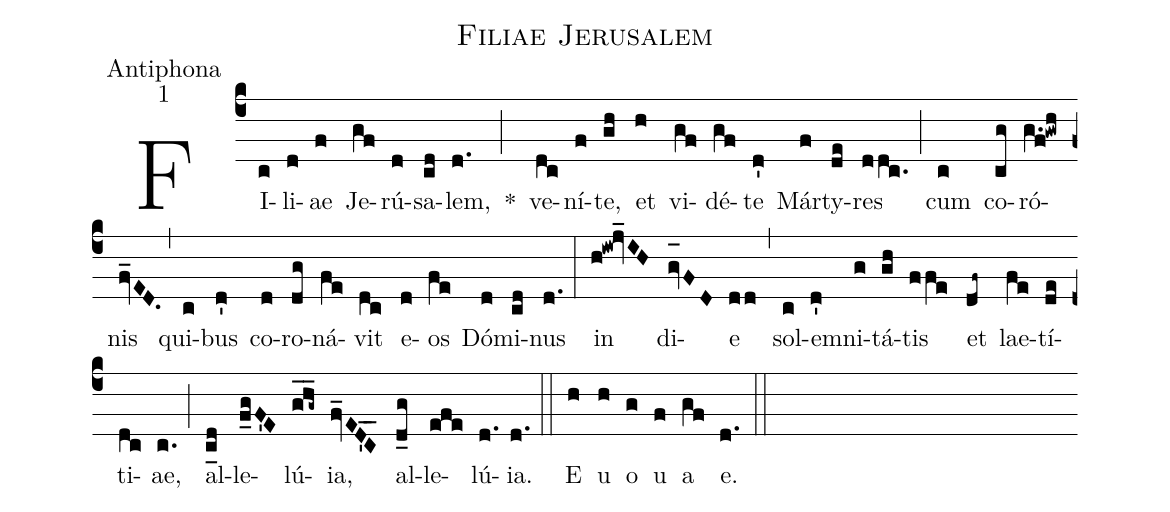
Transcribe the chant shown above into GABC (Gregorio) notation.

name:Filiae Jerusalem;
office-part:Antiphona;
mode:1;
%%
(c4) FI(c)li(d)ae(f) Je(gf)rú(d)sa(cd)lem,(d.) *(;) ve(dc)ní(f)te,(gh) et(h) vi(gf)dé(gf)te(d') Már(f)ty(de)res(ddc.) (;) cum(c) co(cg)ró(g.f!gwh)nis(fv_ED.) (,) qui(c)bus(d') co(d)ro(dg)ná(fe)vit(dc) e(d)os(fe) Dó(d)mi(cd)nus(d.) (:) in(h!iw!jv_IH) di(gv_[oh:h]FD)e(dd) (,) sol(c)e(d')mni(g)tá(gh)tis(ffe) et(df~) lae(fe)tí(de)ti(dc)ae,(c.) (;) al(c_[ll:1]d)le(f_gF'E)lú(gh__g~){ia},(fv_ED'_5C_) al(d_g)le(efe)lú(d.){ia}.(d.) (::) <eu>E(h) u(h) o(g) u(f) a(gf) e.</eu>(d.) (::)
